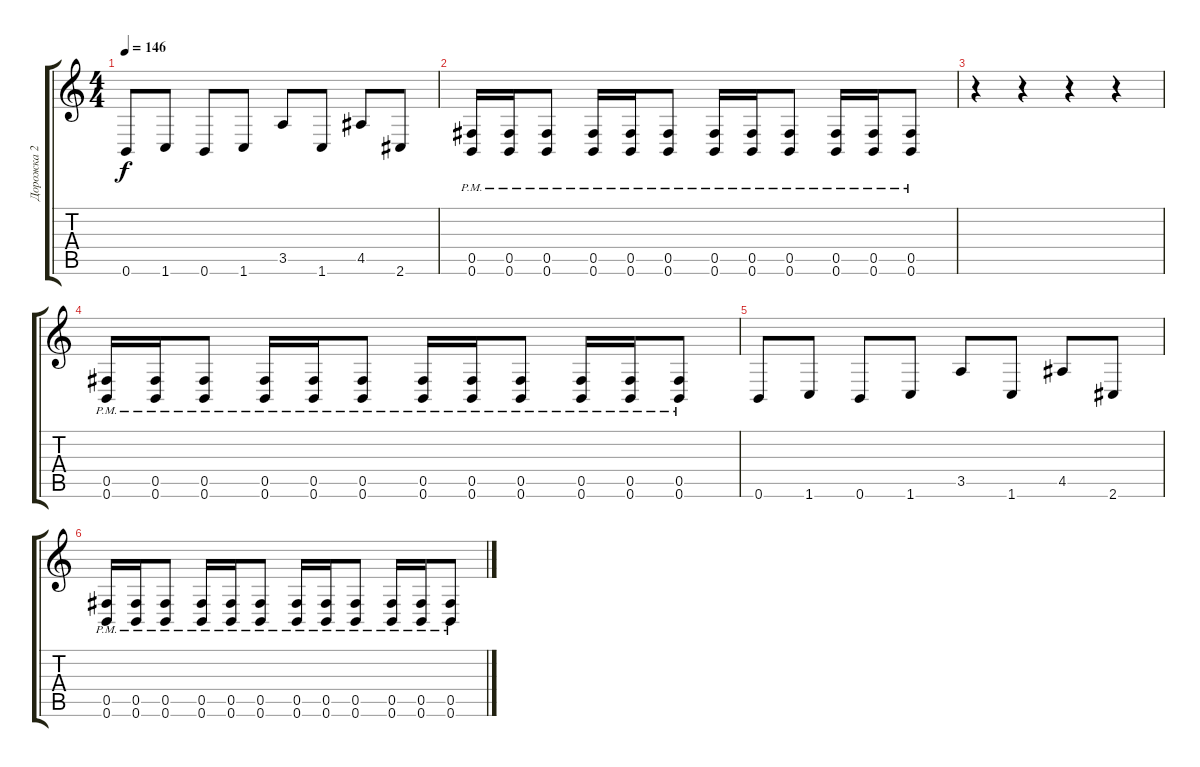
\track ("Дорожка 2" "Дорожка 2") {instrument distortionguitar}
\staff {score tabs}
\tuning (Db4 Ab3 E3 B2 Gb2 B1) {hide}
\ts (4 4)
\tempo 146
\clef g2
\ks c
0.6.8{dy f} 1.6.8 0.6.8 1.6.8 3.5.8 1.6.8 4.5.8 2.6.8 |
(0.5{pm} 0.6).16 (0.5{pm} 0.6).16 (0.5{pm} 0.6).8 (0.5{pm} 0.6).16 (0.5{pm} 0.6).16 (0.5{pm} 0.6).8 (0.5{pm} 0.6).16 (0.5{pm} 0.6).16 (0.5{pm} 0.6).8 (0.5{pm} 0.6).16 (0.5{pm} 0.6).16 (0.5{pm} 0.6).8 |
r.4 r.4 r.4 r.4 |
(0.5{pm} 0.6).16 (0.5{pm} 0.6).16 (0.5{pm} 0.6).8 (0.5{pm} 0.6).16 (0.5{pm} 0.6).16 (0.5{pm} 0.6).8 (0.5{pm} 0.6).16 (0.5{pm} 0.6).16 (0.5{pm} 0.6).8 (0.5{pm} 0.6).16 (0.5{pm} 0.6).16 (0.5{pm} 0.6).8 |
0.6.8 1.6.8 0.6.8 1.6.8 3.5.8 1.6.8 4.5.8 2.6.8 |
(0.5{pm} 0.6).16 (0.5{pm} 0.6).16 (0.5{pm} 0.6).8 (0.5{pm} 0.6).16 (0.5{pm} 0.6).16 (0.5{pm} 0.6).8 (0.5{pm} 0.6).16 (0.5{pm} 0.6).16 (0.5{pm} 0.6).8 (0.5{pm} 0.6).16 (0.5{pm} 0.6).16 (0.5{pm} 0.6).8
